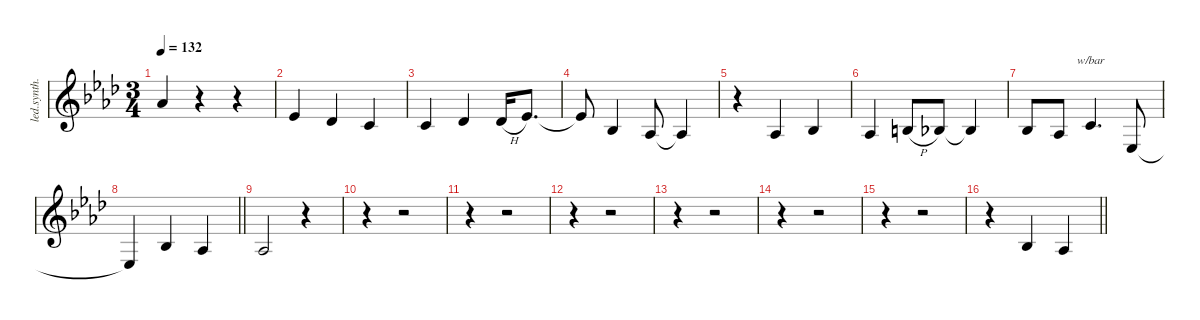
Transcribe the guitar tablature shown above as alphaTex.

\defaultSystemsLayout 4
\hideDynamics
\bracketExtendMode nobrackets
\otherSystemsTrackNameOrientation horizontal
\track ("Matthews - Vocals" "led.synth.") {instrument lead2sawtooth}
\staff {score}
\tuning (E4 B3 G3 D3 A2 E2)
\ts (3 4)
\tempo 132
\clef g2
\ks ab
4.1{acc b}.4{dy f beam Up} r.4{beam Up} r.4{beam Up} |
4.2{acc b}.4{beam Up} 2.2{acc b}.4{beam Up} 1.2{acc forcenatural}.4{beam Up} |
1.2{acc forcenatural}.4{beam Up} 2.2{acc b}.4{beam Up} 2.2{h acc b}.16{beam Up} 4.2{acc b}.8{d beam Up} |
4.2{t acc b}.8{beam Up} 3.3{acc b}.4{beam Up} 1.3{acc b}.8{beam Up} 1.3{t acc b}.4{beam Up} |
r.4{beam Down} 1.3{acc b}.4{beam Up} 3.3{acc b}.4{beam Up} |
1.3{acc b}.4{beam Up} 4.3{h acc forcenatural}.8{beam Up} 3.3{acc b}.8{beam Up} 3.3{t acc b}.4{beam Up} |
3.3{acc b}.8{beam Up} 1.3{acc b}.8{beam Up} 1.2{acc forcenatural}.4{d tbe (custom default 0 0 30 -16 30 -16 60 -16) beam Up} 1.4{acc b}.8{beam Up} |
\barLineRight lightlight
1.4{t acc b}.4{beam Up} 3.3{acc b}.4{beam Up} 1.3{acc b}.4{beam Up} |
1.3{acc b}.2{beam Up} r.4{beam Up} |
r.4{beam Down} r.2{beam Down} |
r.4{beam Down} r.2{beam Down} |
r.4{beam Down} r.2{beam Down} |
r.4{beam Down} r.2{beam Down} |
r.4{beam Down} r.2{beam Down} |
r.4{beam Down} r.2{beam Down} |
\barLineRight lightlight
r.4{beam Down} 3.3{acc b}.4{beam Up} 1.3{acc b}.4{beam Up}
